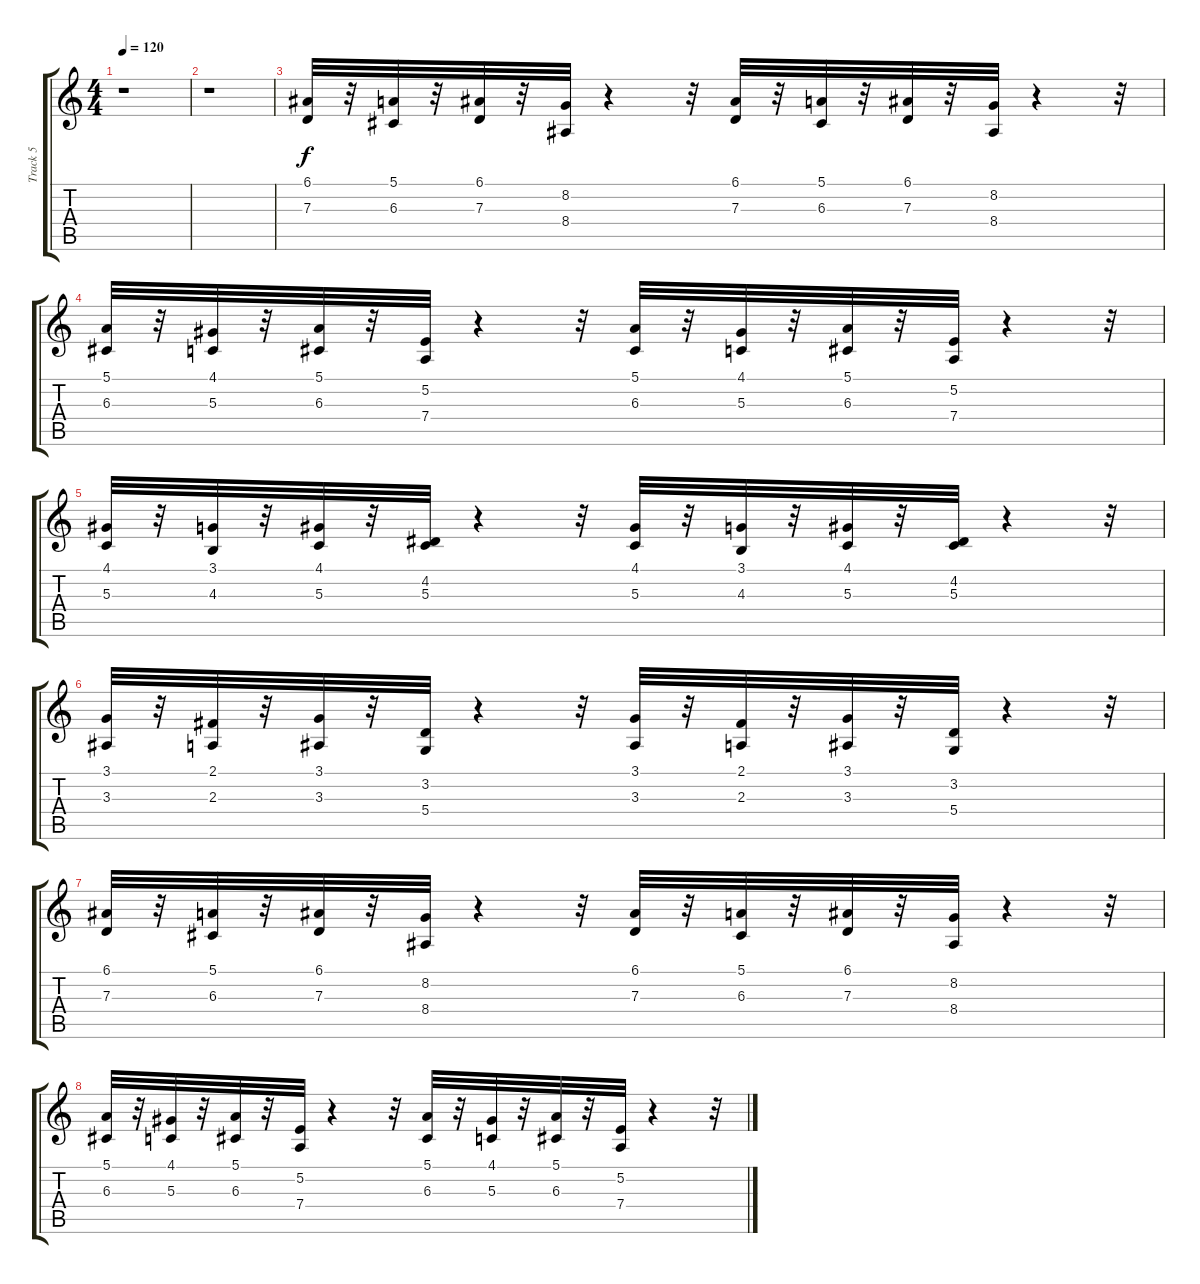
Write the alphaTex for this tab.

\track ("Track 5" "Track 5") {instrument clarinet}
\staff {score tabs}
\tuning (E4 B3 G3 D3 A2 E2) {hide}
\ts (4 4)
\tempo 120
\clef g2
\ks c
r.1{dy f} |
r.1 |
(6.1 7.3).32 r.32 (5.1 6.3).32 r.32 (6.1 7.3).32 r.32 (8.2 8.4).32 r.4 r.32 (6.1 7.3).32 r.32 (5.1 6.3).32 r.32 (6.1 7.3).32 r.32 (8.2 8.4).32 r.4 r.32 |
(5.1 6.3).32 r.32 (4.1 5.3).32 r.32 (5.1 6.3).32 r.32 (5.2 7.4).32 r.4 r.32 (5.1 6.3).32 r.32 (4.1 5.3).32 r.32 (5.1 6.3).32 r.32 (5.2 7.4).32 r.4 r.32 |
(4.1 5.3).32 r.32 (3.1 4.3).32 r.32 (4.1 5.3).32 r.32 (4.2 5.3).32 r.4 r.32 (4.1 5.3).32 r.32 (3.1 4.3).32 r.32 (4.1 5.3).32 r.32 (4.2 5.3).32 r.4 r.32 |
(3.1 3.3).32 r.32 (2.1 2.3).32 r.32 (3.1 3.3).32 r.32 (3.2 5.4).32 r.4 r.32 (3.1 3.3).32 r.32 (2.1 2.3).32 r.32 (3.1 3.3).32 r.32 (3.2 5.4).32 r.4 r.32 |
(6.1 7.3).32 r.32 (5.1 6.3).32 r.32 (6.1 7.3).32 r.32 (8.2 8.4).32 r.4 r.32 (6.1 7.3).32 r.32 (5.1 6.3).32 r.32 (6.1 7.3).32 r.32 (8.2 8.4).32 r.4 r.32 |
(5.1 6.3).32 r.32 (4.1 5.3).32 r.32 (5.1 6.3).32 r.32 (5.2 7.4).32 r.4 r.32 (5.1 6.3).32 r.32 (4.1 5.3).32 r.32 (5.1 6.3).32 r.32 (5.2 7.4).32 r.4 r.32
